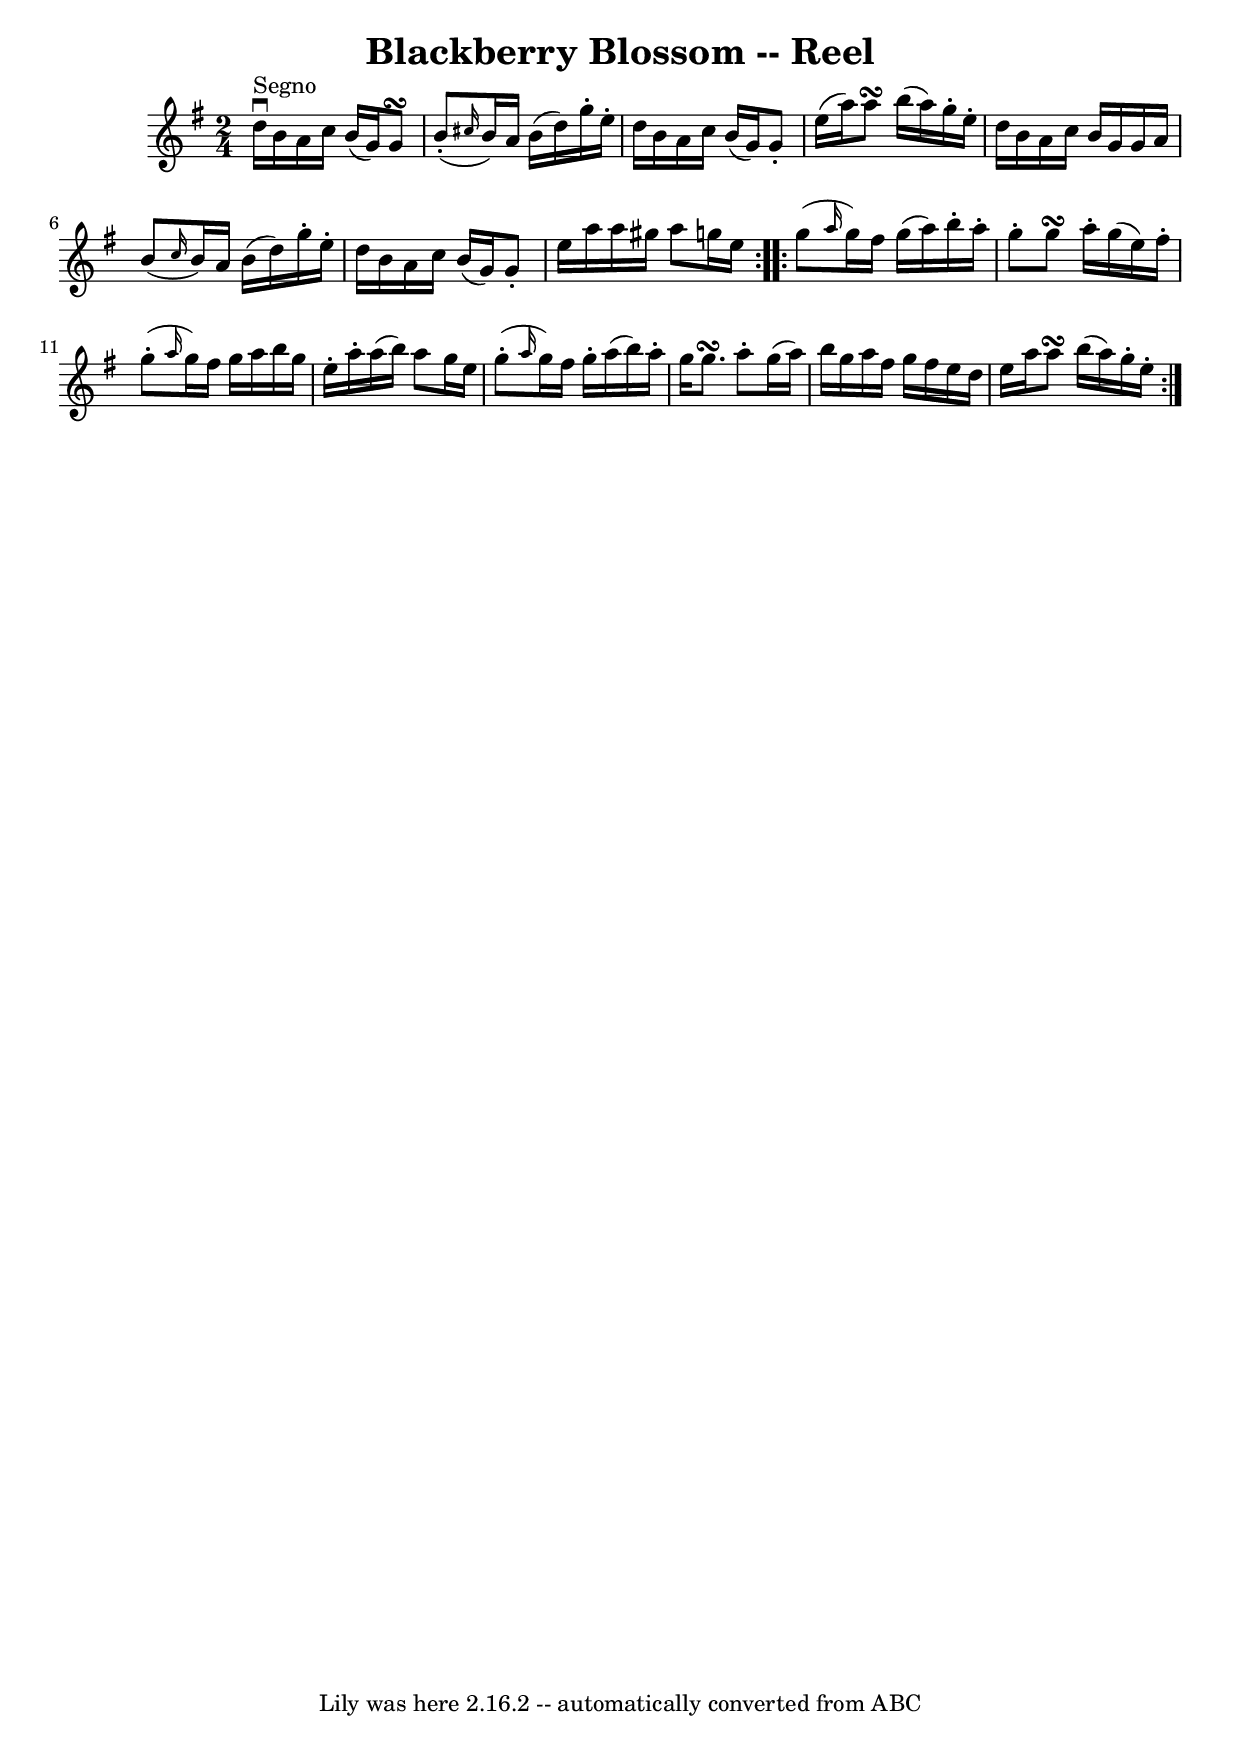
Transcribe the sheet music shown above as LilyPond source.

\version "2.16.2"
\include "Mammoth.ily"
\header {
  %% book = "Ryan's Mammoth Collection"
  crossRefNumber = "1"
  footnotes = ""
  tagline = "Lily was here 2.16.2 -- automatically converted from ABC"
  title = "Blackberry Blossom -- Reel"

}
voicedefault =  {



  \repeat volta 2 {

    \time 2/4 
    \key g \major
    d''16^"Segno"^\downbow b'16 a'16 c''16    
    b'16 (g'16) g'8\turn  |
    b'8 (-. \grace { cis''16  
		   }   
    b'16) a'16 b'16 (d''16) g''16-. e''16-. |
    d''16    
    b'16 a'16 c''16 b'16 (g'16) g'8-. |
    e''16 (a''16) a''8\turn b''16 (a''16) g''16-. e''16-. |
    d''16  
    b'16 a'16 c''16 b'16 g'16 g'16 a'16  |
    b'8 (
    \grace { c''16  
	   } b'16) a'16 b'16 (d''16) g''16-. e''16-. |
    d''16 b'16 a'16 c''16 b'16 (g'16) g'8-. 
    |
    e''16 a''16 a''16 gis''16 a''8 g''!16 e''16  
  }     

  \repeat volta 2 {
    g''8 (\grace { a''16  
		 } g''16) fis''16 g''16 (a''16) b''16-. a''16-. |
    g''8-. g''8\turn a''16-.  
    g''16 (e''16) fis''16-. |
    g''8 (-. \grace { a''16  
		    }   
    g''16) fis''16 g''16 a''16 b''16 g''16  |
    e''16-.   
    a''16-. a''16 (b''16) a''8 g''16 e''16  |
    g''8 (-. \grace { a''16  
	       } g''16) fis''16 g''16-. a''16 (b''16) a''16-. |
    g''16 g''8.\turn a''8-. g''16 (a''16) 
    |
    b''16 g''16 a''16 fis''16 g''16 fis''16 e''16    
    d''16  |
    e''16 a''16 a''8\turn b''16 (a''16) g''16-. 
    e''16-.   
  }   

}

\score{
  <<

    \context Staff="default"
    {
      \voicedefault 
      
    }

  >>
  \layout {
    
  }
  \midi {
  }

}
